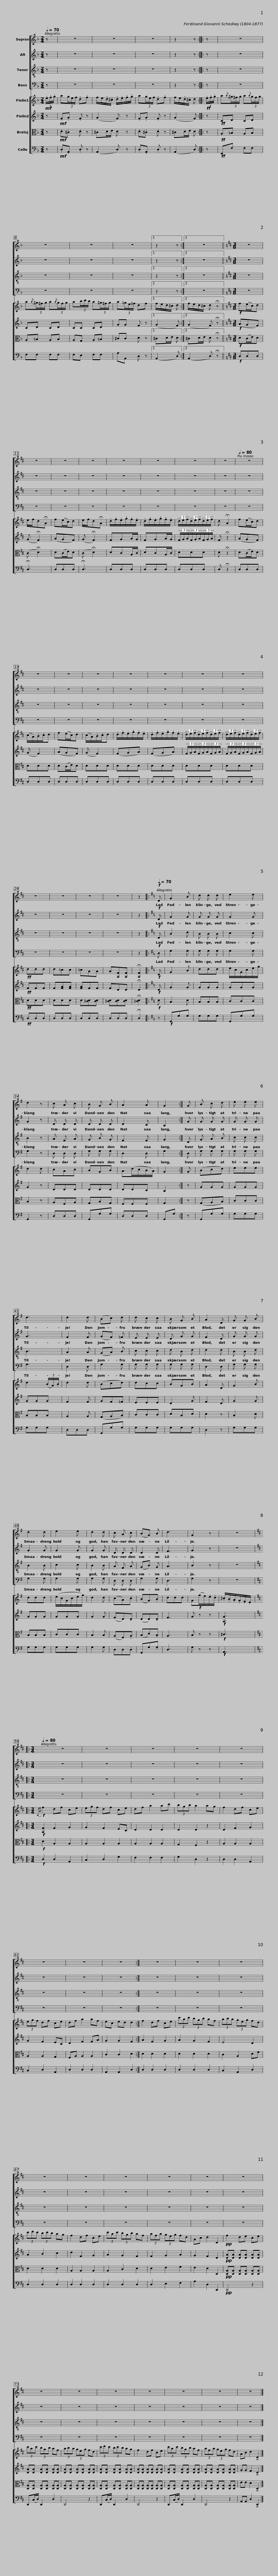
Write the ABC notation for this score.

X:1
%%score [ 1 2 3 4 ] [ 5 6 7 8 ]
L:1/8
Q:1/4=70
M:2/4
I:linebreak $
K:F
V:1 treble
V:2 treble
V:3 treble-8
V:4 bass
V:5 treble
V:6 treble
V:7 alto
V:8 bass
V:1
 z | z4 | z4 | z4 | z2 z :: %5
 z |$ z4 | z4 | z4 | z4 |1$ %10
 z2 z :|2 z4 ||[K:D][M:3/8] z3 | z3 | z3 | %15
 z3 | z3 | z3 |$ z3 | z3 | %20
[Q:1/4=80] z3 | z3 | z3 | z3 | z3 | %25
 z3 |$ z3 | z3 | z3 | z3 | %30
 z3 | z3 | z2 |:[K:G][Q:1/4=70]!f! D | G2 B |$ %35
 d d d | e2 e | d2 z | c A c | B G B | %40
 A2 A | G2 :| G | B c d |$ e e e | %45
 d3 | d2 d | (Bc) d | d c c | B G B | %50
 A2 D | G G B |$ d2 d | e2 e | d2 d | %55
 c A c | (BG) B | d3 | G2 z | z3 |:$ %60
[K:D][M:3/4][Q:1/4=80] z6 | z6 | z6 | z6 | z6 | %65
 z6 |$ z6 | z6 :| z6 | z6 | %70
 z6 |$ z6 | z6 | z6 | z6 | %75
 z6 |$ z6 | z6 | z6 | z6 |$ %80
 z6 | z6 | z6 | z6 |] %84
V:2
 z | z4 | z4 | z4 | z2 z :: %5
 z |$ z4 | z4 | z4 | z4 |1$ %10
 z2 z :|2 z4 ||[K:D][M:3/8] z3 | z3 | z3 | %15
 z3 | z3 | z3 |$ z3 | z3 | %20
 z3 | z3 | z3 | z3 | z3 | %25
 z3 |$ z3 | z3 | z3 | z3 | %30
 z3 | z3 | z2 |:[K:G]!f! D | G2 G |$ %35
 G G G | G2 G | G2 z | D D D | D D D | %40
 D2 C | B,2 :| G | G G G |$ G G G | %45
 G3 | F2 F | (GF) =F | E E E | D G G | %50
 F2 D | G G G |$ G2 G | G2 G | G2 G | %55
 D D D | D2 D | F3 | G2 z | z3 |:$ %60
[K:D][M:3/4] z6 | z6 | z6 | z6 | z6 | %65
 z6 |$ z6 | z6 :| z6 | z6 | %70
 z6 |$ z6 | z6 | z6 | z6 | %75
 z6 |$ z6 | z6 | z6 | z6 |$ %80
 z6 | z6 | z6 | z6 |] %84
V:3
 z | z4 | z4 | z4 | z2 z :: %5
 z |$ z4 | z4 | z4 | z4 |1$ %10
 z2 z :|2 z4 ||[K:D][M:3/8] z3 | z3 | z3 | %15
 z3 | z3 | z3 |$ z3 | z3 | %20
 z3 | z3 | z3 | z3 | z3 | %25
 z3 |$ z3 | z3 | z3 | z3 | %30
 z3 | z3 | z2 |:[K:G]!f! D | B2 d |$ %35
 B B B | c2 c | B2 z | A F A | G B G | %40
 F2 F | G2 :| D | G A B |$ c c c | %45
 B3 | A2 A | (GA) B | c c c | d B d | %50
 d2 d | B B d |$ B2 B | c2 c | B2 B | %55
 A F A | (GB) G | A3 | B2 z | z3 |:$ %60
[K:D][M:3/4] z6 | z6 | z6 | z6 | z6 | %65
 z6 |$ z6 | z6 :| z6 | z6 | %70
 z6 |$ z6 | z6 | z6 | z6 | %75
 z6 |$ z6 | z6 | z6 | z6 |$ %80
 z6 | z6 | z6 | z6 |] %84
V:4
 z | z4 | z4 | z4 | z2 z :: %5
 z |$ z4 | z4 | z4 | z4 |1$ %10
 z2 z :|2 z4 ||[K:D][M:3/8] z3 | z3 | z3 | %15
 z3 | z3 | z3 |$ z3 | z3 | %20
 z3 | z3 | z3 | z3 | z3 | %25
 z3 |$ z3 | z3 | z3 | z3 | %30
 z3 | z3 | z2 |:[K:G]!f! D, | G,2 G, |$ %35
 G, G, G, | G,2 G, | G,2 z | D, D, D, | G, G, G, | %40
 D,2 D, | G,2 :| D, | G, G, G, |$ G, G, G, | %45
 G,3 | D,2 D, | G,2 G, | G, G, G, | G, G, G, | %50
 D,2 D, | G, G, G, |$ G,2 G, | G,2 G, | G,2 G, | %55
 D, D, D, | G,2 G, | D,3 | G,2 z | z3 |:$ %60
[K:D][M:3/4] z6 | z6 | z6 | z6 | z6 | %65
 z6 |$ z6 | z6 :| z6 | z6 | %70
 z6 |$ z6 | z6 | z6 | z6 | %75
 z6 |$ z6 | z6 | z6 | z6 |$ %80
 z6 | z6 | z6 | z6 |] %84
V:5
!mf! (3.e/.f/.g/ | a(3g/e/f/ .d.f | f/e/.d/.^c/ .d/.e/.f/.g/ | a(3g/e/f/ .d.f | f/e/.d/.^c/ d :: %5
!ff! (3.e/.f/.g/ |$ a{/a}(3^g/^f/g/ a{/a}(3g/f/g/ | a{/a}(3^g/^f/g/ a{/a}(3g/f/g/ | a(3b/c'/b/ a(3^g/^f/g/ | a(3=g/e/=f/ df |1$ %10
 f/e/d/^c/ d :|2 f/e/d/^c/ d !fermata!z ||[K:D][M:3/8]!f! f(e/c/)d | e/f/d!fermata!A | f(e/c/)d | %15
 e/f/d!fermata!A | .d/.f/.e/.g/.f/.e/ | .d/.f/.e/.g/.f/.e/ |$ (3d/e/f/(3d/e/f/(3d/e/f/ | d !fermata!A2 | %20
 f(e/c/)d | (c/A/).B/.c/d | f(e/c/)d | (c/A/).B/.c/d | .d/.f/.e/.g/.f/.e/ | %25
 .d/.f/.e/.g/.f/.e/ |$ (3d/e/f/(3d/e/f/(3d/e/f/ | (3d/e/f/(3d/e/f/(3d/e/f/ |!ff! ddd | d=cc | %30
 =cAA | A[A,F][A,F] | !fermata![A,F]2 |:[K:G]!f! D | G2 B |$ %35
 ddd | e/c/G/c/e/g/ | d2 d | cAc | BGB | %40
 A(d/c/B/A/) | G2 :| G | (Bcd) |$ eee | %45
 d2 (3(B/G/).B/ | d2 d | (Bcd) | dcc | BGB | %50
 A2 D | G2 B |$ ddd | (e/c/G/c/e/g/) | d2 d | %55
 (cA).c | (BG).B | ddd | G!f!(g/f/).e/.d/ | .^c/.B/.A/.G/.F/.E/ |:$ %60
[K:D][M:3/4]!f!{CA} f2 df ce | (3egf df ce | df a2 ac' | (3bgb a2 ag | f2 df ce | %65
 (3egf df ce |$ df a2 af | ec ed d2 :| f2 df ce | (3c'ac' (3bgb af | %70
 (3aba (3geg fd |$ (3c'd'c' (3bc'b ag | f2 df ce | (3c'ac' (3bgb af | (3afa (3geg fd | %75
 Ac d2 D2 |$!pp! f2 de ce | (3c'ac' (3bgb af | (3aba (3geg fd | (3c'd'c' (3bc'b ag |$ %80
 f2 df ce | (3c'ac' (3bgb af | (3afa (3geg fd | Ac d2 !>!D2 |] %84
V:6
 z |!mf! .F.G .F z | (G2 F) z | .F.G .F z | (G2 F) :: %5
 z |$!ff! CD CD | CD CD | CC CD | GG F z |1$ %10
 (G2 F) :|2 (G2 F) !fermata!z ||[K:D][M:3/8]!f! (AGF) | (G !fermata!F2) | (AGF) | %15
 (G !fermata!F2) | FGA/G/ | FGA/G/ |$ (3F/G/A/(3F/G/A/(3F/G/A/ | F !fermata!z2 | %20
 (AGF) | (G F2) | (AGF) | (G F2) | (FGA) | %25
 (FGA) |$ (3F/G/A/(3F/G/A/(3F/G/A/ | (3F/G/A/(3F/G/A/(3F/G/A/ |!ff! FFF | F[FA][FA] | %30
 [FA]FF | FDD | !fermata!D2 |:[K:G]!f! D | G2 G |$ %35
 GGG | GGG | G2 z | DDD | DDD | %40
 DDC | B,2 :| z | GGG |$ GGG | %45
 GGG | F2 F | GF=F | EEE | D2 G | %50
 F2 D | G2 G |$ GGG | GGG | G2 G | %55
 (FD).D | (DD).D | F3 | G z z |!f! [A,G]3 |:$ %60
[K:D][M:3/4]!f! [A,F]2 F2 G2 | G2 F2 EC | D2 D2 D2 | D2 D2 z2 | D2 F2 G2 | %65
 G2 F2 EC |$ D2 F2 FA | G2 G2 F2 :| A2 F2 G2 | A2 G2 F2 | %70
 E4 D2 |$ A2 B2 c2 | d2 F2 G2 | A2 G2 F2 | F2 G2 A2 | %75
 G2 F2 D2 |$!pp! [DA][DA] [DA][DA] [DA][DA] | [DA][DA] [DA][DA] [DA][DA] | [DA][DA] [DA][DA] [DA][DA] | [DA][DA] [DA][DA] [DA][DA] |$ %80
 [DA][DA] [DA][DA] [DA][DA] | [DA][DA] [DA][DA] [DA][DA] | [DA][DA] [DA][DA] [DA][DA] | GG F2 !>!D2 |] %84
V:7
 z |!mf! .D.^C .D z | ^CD/E/ D z | .D.^C .D z | ^CD/E/ D :: %5
 z |$!ff! A,=B, A,B, | A,=B, A,B, | A,G, A,=B, | ^CC D z |1$ %10
 ^CD/E/ D :|2 ^CD/E/ D !fermata!z ||[K:D][M:3/8]!f! D(C/E/)D | (C !fermata!D2) | D(C/E/)D | %15
 (C !fermata!D2) | DCA,/C/ | DCA,/C/ |$ DDD | D !fermata!z2 | %20
 D(C/E/)D | DDD | D(C/E/)D | DDD | DDD | %25
 DDD |$ DDD | DDD |!ff! DDD | DDD | %30
 D[=CD][CD] | [=CD][CD][CD] | !fermata![=CD]2 |:[K:G]!f! D | B,2 D |$ %35
 B,B,B, | CCC | B,2 z | A,F,A, | G,B,G, | %40
 F,F,F, | G,2 :| z | (G,A,B,) |$ CCC | %45
 B,B,B, | A,2 A, | (G,A,B,) | CCC | DB,D | %50
 D2 z | B,2 D |$ B,B,B, | CCC | B,2 B, | %55
 (A,F,).A, | (B,D).B, | A,3 | B, z z |!f! ^C3 |:$ %60
[K:D][M:3/4]!f! D2 A,2 A,2 | A,2 A,2 A,2 | A,2 A,2 A,2 | G,2 F,2 z2 | A,2 A,2 A,2 | %65
 A,2 A,2 G,2 |$ F,A, A,2 A,2 | C2 C2 D2 :| D2 D2 D2 | D2 D2 D2 | %70
 C2 A,2 DF |$ D2 D2 D2 | A,2 A,2 A,2 | A,2 C2 D2 | D2 E2 F2 | %75
 E2 D2 D,2 |$!pp! [D,A,][D,A,] [D,A,][D,A,] [D,A,][D,A,] | [D,A,][D,A,] [D,A,][D,A,] [D,A,][D,A,] | [D,A,][D,A,] [D,A,][D,A,] [D,A,][D,A,] | [D,A,][D,A,] [D,A,][D,A,] [D,A,][D,A,] |$ %80
 [D,A,][D,A,] [D,A,][D,A,] [D,A,][D,A,] | [D,A,][D,A,] [D,A,][D,A,] [D,A,][D,A,] | [D,A,][D,A,] [D,A,][D,A,] [D,A,][D,A,] | EE D2 !>!D,2 |] %84
V:8
 z |!mf! .D,.A,, .D, z | (A,,2 D,) z | .D,.A,, .D, z | (A,,2 D,) :: %5
 z |$!ff! F,,F, F,F, | F,F, F,F, | F,E, F,F, | A,A,, D, z |1$ %10
 (A,,2 D,) :|2 (A,,2 D,) !fermata!z ||[K:D][M:3/8]!f! D,D,D, | !fermata!D,3 | D,D,D, | %15
 !fermata!D,3 | D,D,D, | D,D,D, |$ D,D,D, | D, !fermata!z2 | %20
 D,D,D, | D,D,D, | D,D,D, | D,D,D, | D,D,D, | %25
 D,D,D, |$ D,D,D, | D,D,D, |!ff! D,D,D, | D,D,D, | %30
 D,D,D, | D,D,D, | !fermata!D,2 |:[K:G] z |!f! G,,G,G, |$ %35
 G,G,G, | G,,G,G, | G,,2 z | D,D,D, | G,,G,G, | %40
 D,D,D, | G,,G, :| z | G,,G,G, |$ G,G,G, | %45
 G,G,G, | D,D,D, | G,,G,G, | G,G,G, | G,G,G, | %50
 D,2 z | G,G,G, |$ G,G,G, | G,G,G, | G,2 G, | %55
 D,D,.D, | G,,G,.G, | D,3 | G, z z |!f! A,,3 |:$ %60
[K:D][M:3/4]!f! D,2 D,2 A,,2 | C,2 D,2 G,2 | F,2 F,2 F,2 | G,2 D,2 z2 | D,2 D,2 A,,2 | %65
 C,2 D,2 A,,2 |$ D,2 D,2 D,2 | A,,2 A,,2 D,2 :| D,2 D,2 D,2 | D,2 D,2 D,2 | %70
 C,2 A,,2 D,2 |$ D,2 D,2 D,2 | D,2 D,2 D,2 | D,2 D,2 D,2 | D,2 E,2 F,2 | %75
 A,2 D,2 D,,2 |$!pp! D,,4 z2 | D,,(C,/D,/) D,,2 D,2 | D,,4 z2 | D,,(C,/D,/) D,,2 D,2 |$ %80
 D,,4 z2 | D,,(C,/D,/) D,,2 D,2 | D,,4 z2 | A,,A,, D,2 !>!D,,2 |] %84
